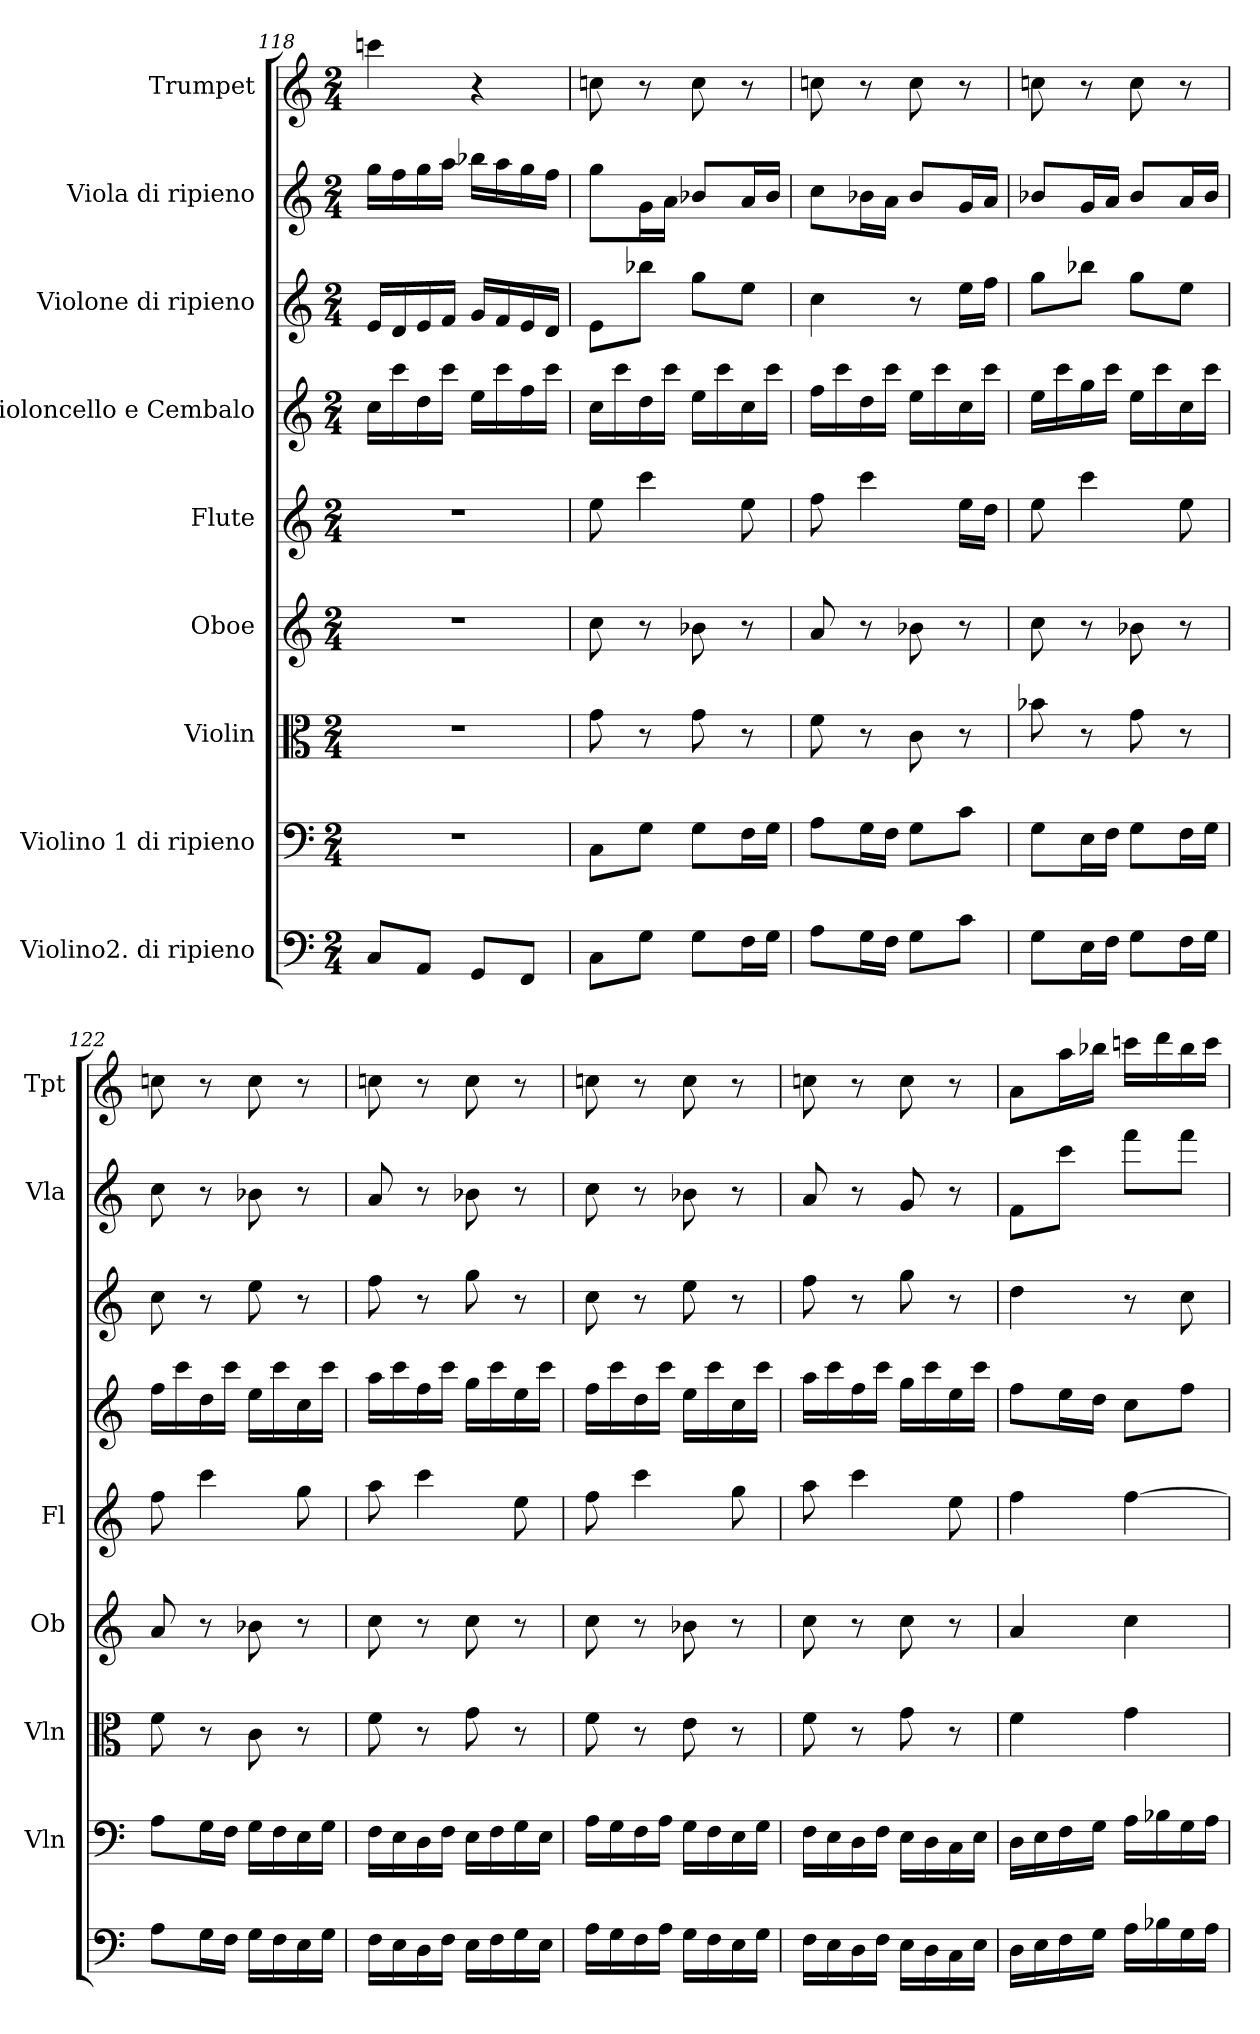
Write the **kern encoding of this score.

**kern	**kern	**kern	**kern	**kern	**kern	**kern	**kern	**kern
*part9	*part8	*part7	*part6	*part5	*part4	*part3	*part2	*part1
*staff9	*staff8	*staff7	*staff6	*staff5	*staff4	*staff3	*staff2	*staff1
*I"Violino2. di ripieno	*I"Violino 1 di ripieno	*I"Violin	*I"Oboe	*I"Flute	*I"Violoncello e Cembalo	*I"Violone di ripieno	*I"Viola di ripieno	*I"Trumpet
*	*I'Vln	*I'Vln	*I'Ob	*I'Fl	*	*	*I'Vla	*I'Tpt
*clefF4	*clefF4	*clefC3	*clefG2	*clefG2	*clefG2	*clefG2	*clefG2	*clefG2
*	*	*	*	*	*	*	*	*ITrd1c2
*M2/4	*M2/4	*M2/4	*M2/4	*M2/4	*M2/4	*M2/4	*M2/4	*M2/4
=118	=118	=118	=118	=118	=118	=118	=118	=118
8C/L	2r	2r	2r	2r	16cc\LL	16e/LL	16gg\LL	4bb-\
.	.	.	.	.	16ccc\	16d/	16ff\	.
8AA/J	.	.	.	.	16dd\	16e/	16gg\	.
.	.	.	.	.	16ccc\JJ	16f/JJ	16aa\JJ	.
8GG/L	.	.	.	.	16ee\LL	16g/LL	16bb-\LL	4r
.	.	.	.	.	16ccc\	16f/	16aa\	.
8FF/J	.	.	.	.	16ff\	16e/	16gg\	.
.	.	.	.	.	16ccc\JJ	16d/JJ	16ff\JJ	.
=119	=119	=119	=119	=119	=119	=119	=119	=119
8C\L	8C\L	8g\	8cc\	8ee\	16cc\LL	8e\L	8gg\L	8b-\
.	.	.	.	.	16ccc\	.	.	.
8G\J	8G\J	8r	8r	4ccc\	16dd\	8bb-\J	16g\L	8r
.	.	.	.	.	16ccc\JJ	.	16a\JJ	.
8G\L	8G\L	8g\	8b-\	.	16ee\LL	8gg\L	8b-/L	8b-\
.	.	.	.	.	16ccc\	.	.	.
16F\L	16F\L	8r	8r	8ee\	16cc\	8ee\J	16a/L	8r
16G\JJ	16G\JJ	.	.	.	16ccc\JJ	.	16b-/JJ	.
=120	=120	=120	=120	=120	=120	=120	=120	=120
8A\L	8A\L	8f\	8a/	8ff\	16ff\LL	4cc\	8cc\L	8b-\
.	.	.	.	.	16ccc\	.	.	.
16G\L	16G\L	8r	8r	4ccc\	16dd\	.	16b-\L	8r
16F\JJ	16F\JJ	.	.	.	16ccc\JJ	.	16a\JJ	.
8G\L	8G\L	8c\	8b-\	.	16ee\LL	8r	8b-/L	8b-\
.	.	.	.	.	16ccc\	.	.	.
8c\J	8c\J	8r	8r	16ee\LL	16cc\	16ee\LL	16g/L	8r
.	.	.	.	16dd\JJ	16ccc\JJ	16ff\JJ	16a/JJ	.
=121	=121	=121	=121	=121	=121	=121	=121	=121
8G\L	8G\L	8b-\	8cc\	8ee\	16ee\LL	8gg\L	8b-/L	8b-\
.	.	.	.	.	16ccc\	.	.	.
16E\L	16E\L	8r	8r	4ccc\	16gg\	8bb-\J	16g/L	8r
16F\JJ	16F\JJ	.	.	.	16ccc\JJ	.	16a/JJ	.
8G\L	8G\L	8g\	8b-\	.	16ee\LL	8gg\L	8b-/L	8b-\
.	.	.	.	.	16ccc\	.	.	.
16F\L	16F\L	8r	8r	8ee\	16cc\	8ee\J	16a/L	8r
16G\JJ	16G\JJ	.	.	.	16ccc\JJ	.	16b-/JJ	.
=122	=122	=122	=122	=122	=122	=122	=122	=122
8A\L	8A\L	8f\	8a/	8ff\	16ff\LL	8cc\	8cc\	8b-\
.	.	.	.	.	16ccc\	.	.	.
16G\L	16G\L	8r	8r	4ccc\	16dd\	8r	8r	8r
16F\JJ	16F\JJ	.	.	.	16ccc\JJ	.	.	.
16G\LL	16G\LL	8c\	8b-\	.	16ee\LL	8ee\	8b-\	8b-\
16F\	16F\	.	.	.	16ccc\	.	.	.
16E\	16E\	8r	8r	8gg\	16cc\	8r	8r	8r
16G\JJ	16G\JJ	.	.	.	16ccc\JJ	.	.	.
=123	=123	=123	=123	=123	=123	=123	=123	=123
16F\LL	16F\LL	8f\	8cc\	8aa\	16aa\LL	8ff\	8a/	8b-\
16E\	16E\	.	.	.	16ccc\	.	.	.
16D\	16D\	8r	8r	4ccc\	16ff\	8r	8r	8r
16F\JJ	16F\JJ	.	.	.	16ccc\JJ	.	.	.
16E\LL	16E\LL	8g\	8cc\	.	16gg\LL	8gg\	8b-\	8b-\
16F\	16F\	.	.	.	16ccc\	.	.	.
16G\	16G\	8r	8r	8ee\	16ee\	8r	8r	8r
16E\JJ	16E\JJ	.	.	.	16ccc\JJ	.	.	.
=124	=124	=124	=124	=124	=124	=124	=124	=124
16A\LL	16A\LL	8f\	8cc\	8ff\	16ff\LL	8cc\	8cc\	8b-\
16G\	16G\	.	.	.	16ccc\	.	.	.
16F\	16F\	8r	8r	4ccc\	16dd\	8r	8r	8r
16A\JJ	16A\JJ	.	.	.	16ccc\JJ	.	.	.
16G\LL	16G\LL	8e\	8b-\	.	16ee\LL	8ee\	8b-\	8b-\
16F\	16F\	.	.	.	16ccc\	.	.	.
16E\	16E\	8r	8r	8gg\	16cc\	8r	8r	8r
16G\JJ	16G\JJ	.	.	.	16ccc\JJ	.	.	.
=125	=125	=125	=125	=125	=125	=125	=125	=125
16F\LL	16F\LL	8f\	8cc\	8aa\	16aa\LL	8ff\	8a/	8b-\
16E\	16E\	.	.	.	16ccc\	.	.	.
16D\	16D\	8r	8r	4ccc\	16ff\	8r	8r	8r
16F\JJ	16F\JJ	.	.	.	16ccc\JJ	.	.	.
16E\LL	16E\LL	8g\	8cc\	.	16gg\LL	8gg\	8g/	8b-\
16D\	16D\	.	.	.	16ccc\	.	.	.
16C\	16C\	8r	8r	8ee\	16ee\	8r	8r	8r
16E\JJ	16E\JJ	.	.	.	16ccc\JJ	.	.	.
=126	=126	=126	=126	=126	=126	=126	=126	=126
16D\LL	16D\LL	4f\	4a/	4ff\	8ff\L	4dd\	8f\L	8g\L
16E\	16E\	.	.	.	.	.	.	.
16F\	16F\	.	.	.	16ee\L	.	8ccc\J	16gg\L
16G\JJ	16G\JJ	.	.	.	16dd\JJ	.	.	16aa-\JJ
16A\LL	16A\LL	4g\	4cc\	[4ff\	8cc\L	8r	8fff\L	16bb-\LL
16B-\	16B-\	.	.	.	.	.	.	16ccc\
16G\	16G\	.	.	.	8ff\J	8cc\	8fff\J	16aa-\
16A\JJ	16A\JJ	.	.	.	.	.	.	16bb-\JJ
=	=	=	=	=	=	=	=	=
*-	*-	*-	*-	*-	*-	*-	*-	*-
